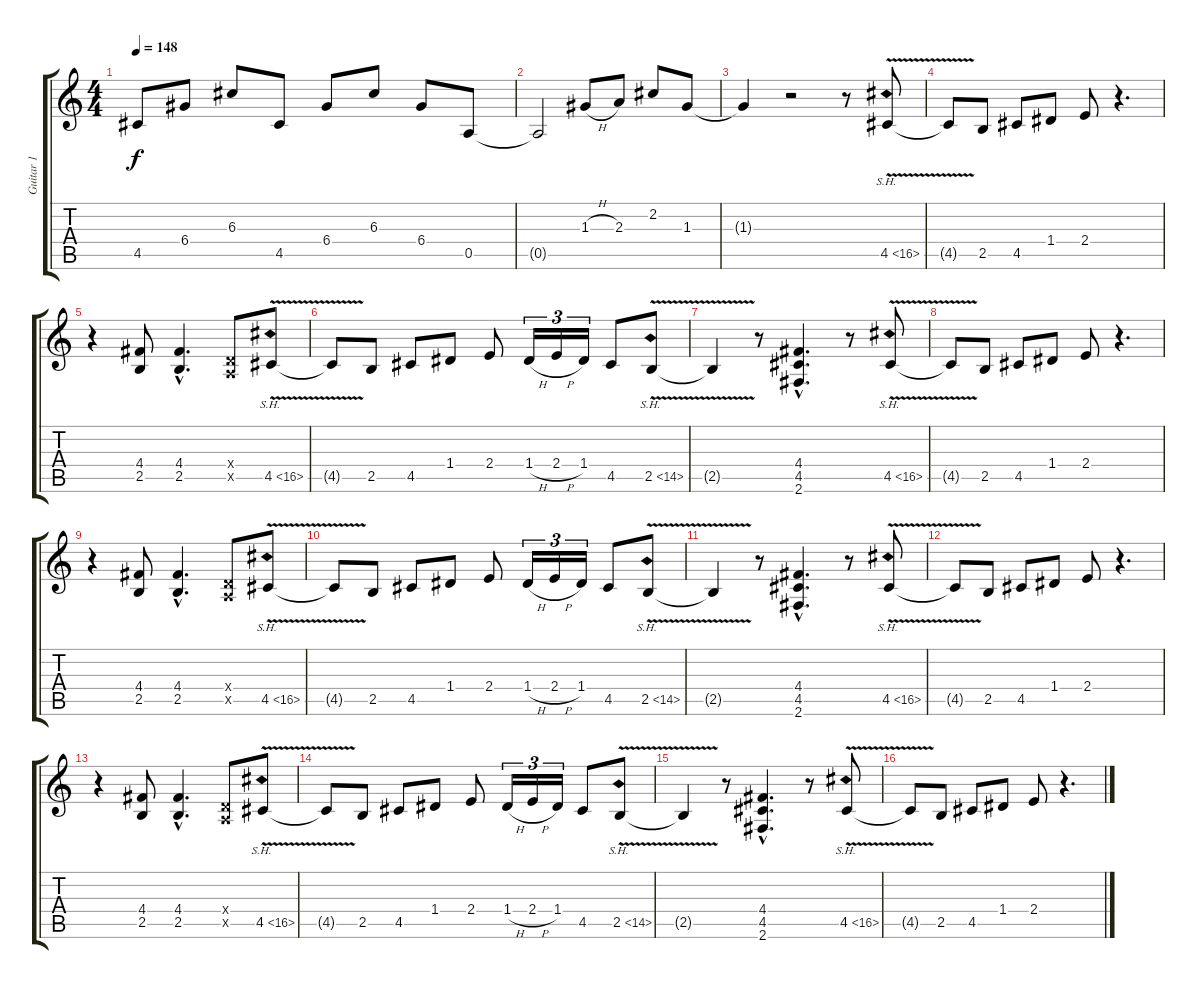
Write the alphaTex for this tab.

\track ("Guitar 1" "Guitar 1") {instrument distortionguitar}
\staff {score tabs}
\tuning (E4 B3 G3 D3 A2 E2) {hide}
\ts (4 4)
\tempo 148
\clef g2
\ks c
4.5.8{dy f} 6.4.8 6.3.8 4.5.8 6.4.8 6.3.8 6.4.8 0.5.8 |
0.5{t}.2 1.3{h}.8 2.3.8 2.2.8 1.3.8 |
1.3{t}.4 r.2 r.8 4.5{sh 12 v}.8 |
4.5{t}.8 2.5.8 4.5.8 1.4.8 2.4.8 r.4{d} |
r.4 (4.4 2.5).8 (4.4{hac} 2.5{hac}).4{d} (0.4{x} 0.5{x}).8 4.5{sh 12 v}.8 |
4.5{t}.8 2.5.8 4.5.8 1.4.8 2.4.8 1.4{h}.16{tu (3 2)} 2.4{h}.16{tu (3 2)} 1.4.16{tu (3 2)} 4.5.8 2.5{sh 12 v}.8 |
2.5{t}.4 r.8 (4.4{hac} 4.5{hac} 2.6{hac}).4{d} r.8 4.5{sh 12 v}.8 |
4.5{t}.8 2.5.8 4.5.8 1.4.8 2.4.8 r.4{d} |
r.4 (4.4 2.5).8 (4.4{hac} 2.5{hac}).4{d} (0.4{x} 0.5{x}).8 4.5{sh 12 v}.8 |
4.5{t}.8 2.5.8 4.5.8 1.4.8 2.4.8 1.4{h}.16{tu (3 2)} 2.4{h}.16{tu (3 2)} 1.4.16{tu (3 2)} 4.5.8 2.5{sh 12 v}.8 |
2.5{t}.4 r.8 (4.4{hac} 4.5{hac} 2.6{hac}).4{d} r.8 4.5{sh 12 v}.8 |
4.5{t}.8 2.5.8 4.5.8 1.4.8 2.4.8 r.4{d} |
r.4 (4.4 2.5).8 (4.4{hac} 2.5{hac}).4{d} (0.4{x} 0.5{x}).8 4.5{sh 12 v}.8 |
4.5{t}.8 2.5.8 4.5.8 1.4.8 2.4.8 1.4{h}.16{tu (3 2)} 2.4{h}.16{tu (3 2)} 1.4.16{tu (3 2)} 4.5.8 2.5{sh 12 v}.8 |
2.5{t}.4 r.8 (4.4{hac} 4.5{hac} 2.6{hac}).4{d} r.8 4.5{sh 12 v}.8 |
4.5{t}.8 2.5.8 4.5.8 1.4.8 2.4.8 r.4{d}
